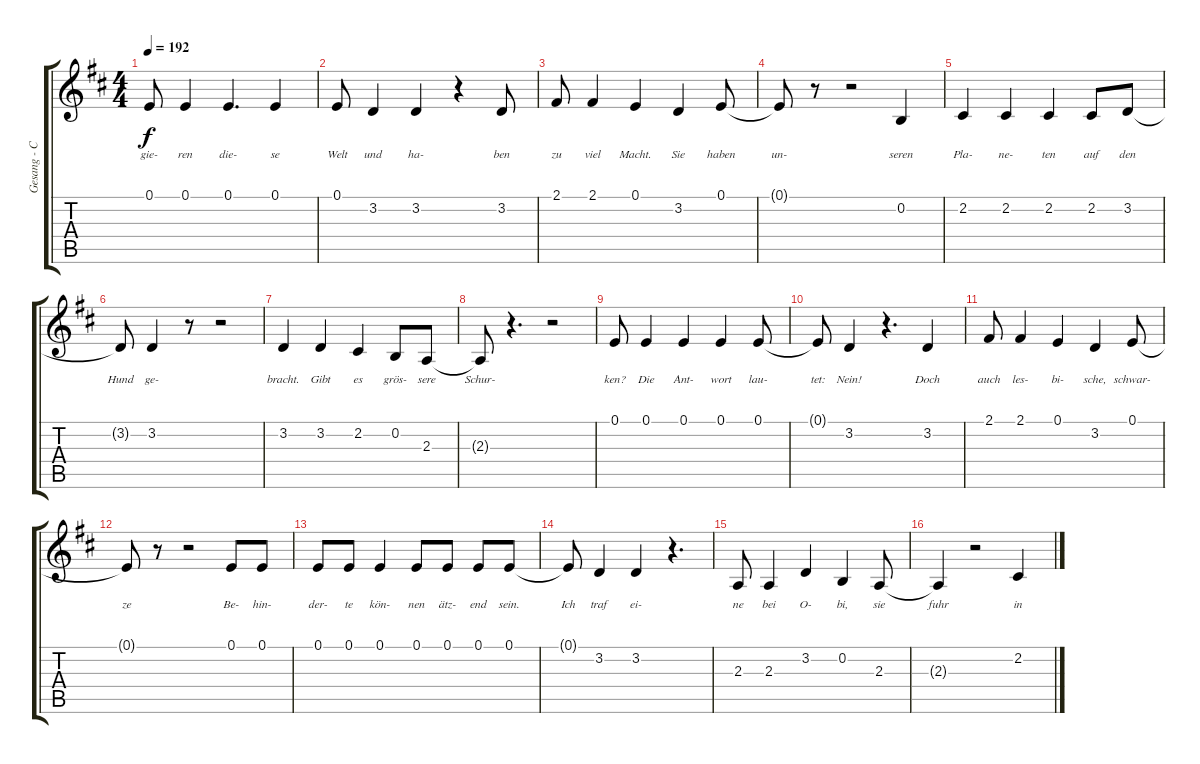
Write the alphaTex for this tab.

\track ("Gesang - Campino" "Gesang - C") {instrument oboe}
\staff {score tabs}
\tuning (E4 B3 G3 D3 A2 E2) {hide}
\ts (4 4)
\tempo 192
\clef g2
\ks d
0.1.8{lyrics (0 "gie-") lyrics (1 "") lyrics (2 "") lyrics (3 "") lyrics (4 "") dy f} 0.1.4{lyrics (0 "ren") lyrics (1 "") lyrics (2 "") lyrics (3 "") lyrics (4 "")} 0.1.4{d lyrics (0 "die-") lyrics (1 "") lyrics (2 "") lyrics (3 "") lyrics (4 "")} 0.1.4{lyrics (0 "se") lyrics (1 "") lyrics (2 "") lyrics (3 "") lyrics (4 "")} |
0.1.8{lyrics (0 "Welt") lyrics (1 "") lyrics (2 "") lyrics (3 "") lyrics (4 "")} 3.2.4{lyrics (0 "und") lyrics (1 "") lyrics (2 "") lyrics (3 "") lyrics (4 "")} 3.2.4{lyrics (0 "ha-") lyrics (1 "") lyrics (2 "") lyrics (3 "") lyrics (4 "")} r.4 3.2.8{lyrics (0 "ben") lyrics (1 "") lyrics (2 "") lyrics (3 "") lyrics (4 "")} |
2.1.8{lyrics (0 "zu") lyrics (1 "") lyrics (2 "") lyrics (3 "") lyrics (4 "")} 2.1.4{lyrics (0 "viel") lyrics (1 "") lyrics (2 "") lyrics (3 "") lyrics (4 "")} 0.1.4{lyrics (0 "Macht.") lyrics (1 "") lyrics (2 "") lyrics (3 "") lyrics (4 "")} 3.2.4{lyrics (0 "Sie") lyrics (1 "") lyrics (2 "") lyrics (3 "") lyrics (4 "")} 0.1.8{lyrics (0 "haben") lyrics (1 "") lyrics (2 "") lyrics (3 "") lyrics (4 "")} |
0.1{t}.8{lyrics (0 "un-") lyrics (1 "") lyrics (2 "") lyrics (3 "") lyrics (4 "")} r.8 r.2 0.2.4{lyrics (0 "seren") lyrics (1 "") lyrics (2 "") lyrics (3 "") lyrics (4 "")} |
2.2.4{lyrics (0 "Pla-") lyrics (1 "") lyrics (2 "") lyrics (3 "") lyrics (4 "")} 2.2.4{lyrics (0 "ne-") lyrics (1 "") lyrics (2 "") lyrics (3 "") lyrics (4 "")} 2.2.4{lyrics (0 "ten") lyrics (1 "") lyrics (2 "") lyrics (3 "") lyrics (4 "")} 2.2.8{lyrics (0 "auf") lyrics (1 "") lyrics (2 "") lyrics (3 "") lyrics (4 "")} 3.2.8{lyrics (0 "den") lyrics (1 "") lyrics (2 "") lyrics (3 "") lyrics (4 "")} |
3.2{t}.8{lyrics (0 "Hund") lyrics (1 "") lyrics (2 "") lyrics (3 "") lyrics (4 "")} 3.2.4{lyrics (0 "ge-") lyrics (1 "") lyrics (2 "") lyrics (3 "") lyrics (4 "")} r.8 r.2 |
3.2.4{lyrics (0 "bracht.") lyrics (1 "") lyrics (2 "") lyrics (3 "") lyrics (4 "")} 3.2.4{lyrics (0 "Gibt") lyrics (1 "") lyrics (2 "") lyrics (3 "") lyrics (4 "")} 2.2.4{lyrics (0 "es") lyrics (1 "") lyrics (2 "") lyrics (3 "") lyrics (4 "")} 0.2.8{lyrics (0 "grös-") lyrics (1 "") lyrics (2 "") lyrics (3 "") lyrics (4 "")} 2.3.8{lyrics (0 "sere") lyrics (1 "") lyrics (2 "") lyrics (3 "") lyrics (4 "")} |
2.3{t}.8{lyrics (0 "Schur-") lyrics (1 "") lyrics (2 "") lyrics (3 "") lyrics (4 "")} r.4{d} r.2 |
0.1.8{lyrics (0 "ken?") lyrics (1 "") lyrics (2 "") lyrics (3 "") lyrics (4 "")} 0.1.4{lyrics (0 "Die") lyrics (1 "") lyrics (2 "") lyrics (3 "") lyrics (4 "")} 0.1.4{lyrics (0 "Ant-") lyrics (1 "") lyrics (2 "") lyrics (3 "") lyrics (4 "")} 0.1.4{lyrics (0 "wort") lyrics (1 "") lyrics (2 "") lyrics (3 "") lyrics (4 "")} 0.1.8{lyrics (0 "lau-") lyrics (1 "") lyrics (2 "") lyrics (3 "") lyrics (4 "")} |
0.1{t}.8{lyrics (0 "tet:") lyrics (1 "") lyrics (2 "") lyrics (3 "") lyrics (4 "")} 3.2.4{lyrics (0 "Nein!") lyrics (1 "") lyrics (2 "") lyrics (3 "") lyrics (4 "")} r.4{d} 3.2.4{lyrics (0 "Doch") lyrics (1 "") lyrics (2 "") lyrics (3 "") lyrics (4 "")} |
2.1.8{lyrics (0 "auch") lyrics (1 "") lyrics (2 "") lyrics (3 "") lyrics (4 "")} 2.1.4{lyrics (0 "les-") lyrics (1 "") lyrics (2 "") lyrics (3 "") lyrics (4 "")} 0.1.4{lyrics (0 "bi-") lyrics (1 "") lyrics (2 "") lyrics (3 "") lyrics (4 "")} 3.2.4{lyrics (0 "sche,") lyrics (1 "") lyrics (2 "") lyrics (3 "") lyrics (4 "")} 0.1.8{lyrics (0 "schwar-") lyrics (1 "") lyrics (2 "") lyrics (3 "") lyrics (4 "")} |
0.1{t}.8{lyrics (0 "ze") lyrics (1 "") lyrics (2 "") lyrics (3 "") lyrics (4 "")} r.8 r.2 0.1.8{lyrics (0 "Be-") lyrics (1 "") lyrics (2 "") lyrics (3 "") lyrics (4 "")} 0.1.8{lyrics (0 "hin-") lyrics (1 "") lyrics (2 "") lyrics (3 "") lyrics (4 "")} |
0.1.8{lyrics (0 "der-") lyrics (1 "") lyrics (2 "") lyrics (3 "") lyrics (4 "")} 0.1.8{lyrics (0 "te") lyrics (1 "") lyrics (2 "") lyrics (3 "") lyrics (4 "")} 0.1.4{lyrics (0 "kön-") lyrics (1 "") lyrics (2 "") lyrics (3 "") lyrics (4 "")} 0.1.8{lyrics (0 "nen") lyrics (1 "") lyrics (2 "") lyrics (3 "") lyrics (4 "")} 0.1.8{lyrics (0 "ätz-") lyrics (1 "") lyrics (2 "") lyrics (3 "") lyrics (4 "")} 0.1.8{lyrics (0 "end") lyrics (1 "") lyrics (2 "") lyrics (3 "") lyrics (4 "")} 0.1.8{lyrics (0 "sein.") lyrics (1 "") lyrics (2 "") lyrics (3 "") lyrics (4 "")} |
0.1{t}.8{lyrics (0 "Ich") lyrics (1 "") lyrics (2 "") lyrics (3 "") lyrics (4 "")} 3.2.4{lyrics (0 "traf") lyrics (1 "") lyrics (2 "") lyrics (3 "") lyrics (4 "")} 3.2.4{lyrics (0 "ei-") lyrics (1 "") lyrics (2 "") lyrics (3 "") lyrics (4 "")} r.4{d} |
2.3.8{lyrics (0 "ne") lyrics (1 "") lyrics (2 "") lyrics (3 "") lyrics (4 "")} 2.3.4{lyrics (0 "bei") lyrics (1 "") lyrics (2 "") lyrics (3 "") lyrics (4 "")} 3.2.4{lyrics (0 "O-") lyrics (1 "") lyrics (2 "") lyrics (3 "") lyrics (4 "")} 0.2.4{lyrics (0 "bi,") lyrics (1 "") lyrics (2 "") lyrics (3 "") lyrics (4 "")} 2.3.8{lyrics (0 "sie") lyrics (1 "") lyrics (2 "") lyrics (3 "") lyrics (4 "")} |
2.3{t}.4{lyrics (0 "fuhr") lyrics (1 "") lyrics (2 "") lyrics (3 "") lyrics (4 "")} r.2 2.2.4{lyrics (0 "in") lyrics (1 "") lyrics (2 "") lyrics (3 "") lyrics (4 "")}
